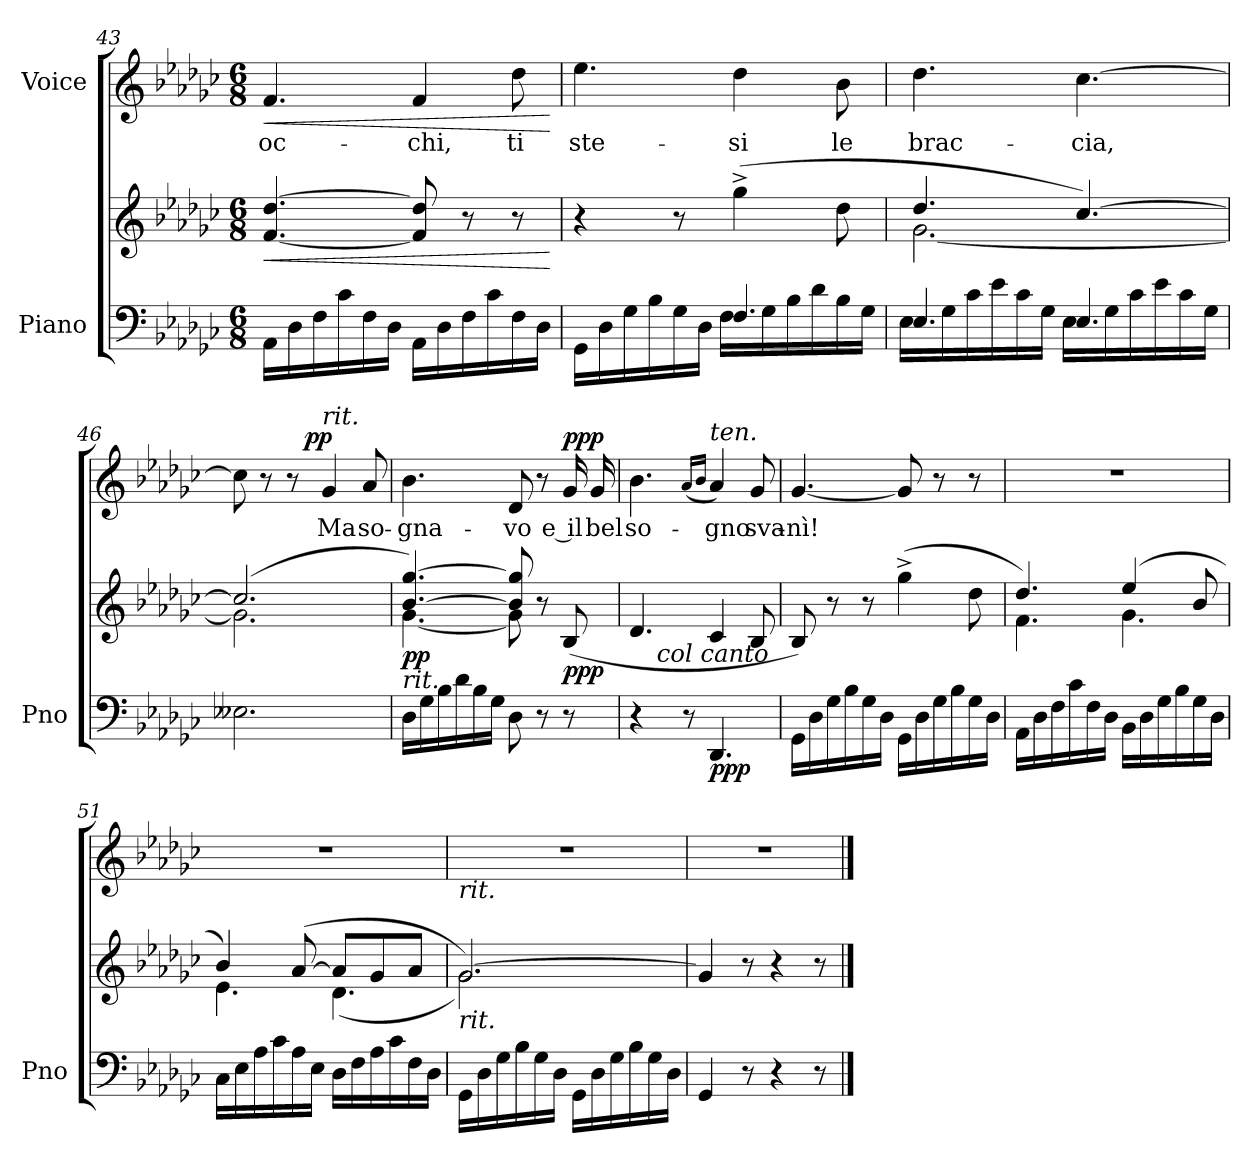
**kern	**kern	**dynam	**kern	**text	**dynam
*part2	*part2	*part2	*part1	*part1	*part1
*staff3	*staff2	*staff2/3	*staff1	*staff1	*staff1
*I"Piano	*	*	*I"Voice	*	*
*I'Pno	*	*	*	*	*
!!LO:LB:g=z
*clefF4	*clefG2	*	*clefG2	*	*
*k[b-e-a-d-g-c-]	*k[b-e-a-d-g-c-]	*	*k[b-e-a-d-g-c-]	*	*
*M6/8	*M6/8	*	*M6/8	*	*
=43	=43	=43	=43	=43	=43
!	!	!LO:HP:b	!	!LO:LY:b	!LO:HP:b
16AA-\LL	[4.f/ [4.dd-/	<	4.f/	oc-	<
16D-\	.	.	.	.	.
16F\	.	.	.	.	.
16c-\	.	.	.	.	.
16F\	.	.	.	.	.
16D-\JJ	.	.	.	.	.
!	!	!	!	!LO:LY:b	!
16AA-\LL	8f/] 8dd-/]	.	4f/	-chi,	.
16D-\	.	.	.	.	.
16F\	8r	.	.	.	.
16c-\	.	.	.	.	.
!	!	!	!	!LO:LY:b	!
16F\	8r	.	8dd-\	ti	.
16D-\JJ	.	.	.	.	.
.	.	[	.	.	[
=44	=44	=44	=44	=44	=44
*^	*	*	*	*	*
!	!	!	!	!	!LO:LY:b	!
16GG-\LL	4.ryy	4r	.	4.ee-\	ste-	.
16D-\	.	.	.	.	.	.
16G-\	.	.	.	.	.	.
16B-\	.	.	.	.	.	.
16G-\	.	8r	.	.	.	.
16D-\JJ	.	.	.	.	.	.
!	!	!	!	!	!LO:LY:b	!
4.F/	16F\LL	(4gg-^\	.	4dd-\	-si	.
.	16G-\	.	.	.	.	.
.	16B-\	.	.	.	.	.
.	16d-\	.	.	.	.	.
!	!	!	!	!	!LO:LY:b	!
.	16B-\	8dd-\	.	8b-\	le	.
.	16G-\JJ	.	.	.	.	.
!!LO:PB:g=z
=45	=45	=45	=45	=45	=45	=45
*	*	*^	*	*	*	*
!	!	!	!	!	!	!LO:LY:b	!
4.E-/	16E-\LL	4.dd-/	[2.g-\	.	4.dd-\	brac-	.
.	16G-\	.	.	.	.	.	.
.	16c-\	.	.	.	.	.	.
.	16e-\	.	.	.	.	.	.
.	16c-\	.	.	.	.	.	.
.	16G-\JJ	.	.	.	.	.	.
!	!	!	!	!	!	!LO:LY:b	!
4.E-/	16E-\LL	[4.cc-/)	.	.	[4.cc-\	-cia,	.
.	16G-\	.	.	.	.	.	.
.	16c-\	.	.	.	.	.	.
.	16e-\	.	.	.	.	.	.
.	16c-\	.	.	.	.	.	.
.	16G-\JJ	.	.	.	.	.	.
*v	*v	*	*	*	*	*	*
=46	=46	=46	=46	=46	=46	=46
*	*	*	*	*^	*	*
2.E--X\	(2.cc-/]	2.g-\]	.	8cc-\]	4ryy	.	.
.	.	.	.	8r	.	.	.
.	.	.	.	8r	16ryy	.	.
!	!	!	!	!	!	!	!LO:DY:a
.	.	.	.	.	4..ryy	.	pp
!	!	!	!	!LO:TX:a:i:t=rit.	!	!	!
!	!	!	!	!	!	!LO:LY:b	!
.	.	.	.	4g-/	.	Ma	.
!	!	!	!	!	!	!LO:LY:b	!
.	.	.	.	8a-/	.	so-	.
=47	=47	=47	=47	=47	=47	=47	=47
!	!LO:TX:b:i:t=rit.	!	!	!	!	!	!
!	!	!	!LO:DY:b	!	!	!LO:LY:b	!
*	*	*	*	*v	*v	*	*
16D-\LL	[4.b-/ [4.gg-/)	[4.g-\	pp	4.b-\	-gna-	.
16G-\	.	.	.	.	.	.
16B-\	.	.	.	.	.	.
16d-\	.	.	.	.	.	.
16B-\	.	.	.	.	.	.
16G-\JJ	.	.	.	.	.	.
!	!	!	!	!	!LO:LY:b	!
8D-\	8b-/] 8gg-/]	8g-\]	.	8d-/	-vo	.
8r	8r	4ryy	.	8r	.	.
!	!	!	!LO:DY:b	!	!LO:LY:b	!LO:DY:a
8r	(>8B-/	.	ppp	16g-/	e il	ppp
!	!	!	!	!	!LO:LY:b	!
.	.	.	.	16g-/	bel	.
!!LO:LB:g=z
=48	=48	=48	=48	=48	=48	=48
!	!	!	!	!	!LO:LY:b	!
4r	4.d-/	8ryy	.	4.b-\	so-	.
!	!	!LO:TX:b:i:t=col canto	!	!	!	!
.	.	2ryy	.	.	.	.
8r	.	.	.	.	.	.
.	.	.	.	(16qa-/LL	.	.
.	.	.	.	16qb-/JJ	.	.
!	!	!	!	!LO:TX:a:i:t=ten.	!	!
!	!	!	!LO:DY:b=2	!	!LO:LY:b	!
4.DD-/	4c-/	.	ppp	4a-/)	-gno	.
!	!	!	!	!	!LO:LY:b	!
.	8B-/	8ryy	.	8g-/	sva-	.
=49	=49	=49	=49	=49	=49	=49
!	!	!	!	!	!LO:LY:b	!
*	*v	*v	*	*	*	*
16GG-\LL	8B-/)	.	[4.g-/	-nì!	.
16D-\	.	.	.	.	.
16G-\	8r	.	.	.	.
16B-\	.	.	.	.	.
16G-\	8r	.	.	.	.
16D-\JJ	.	.	.	.	.
16GG-\LL	(4gg-^\	.	8g-/]	.	.
16D-\	.	.	.	.	.
16G-\	.	.	8r	.	.
16B-\	.	.	.	.	.
16G-\	8dd-\	.	8r	.	.
16D-\JJ	.	.	.	.	.
=50	=50	=50	=50	=50	=50
*	*^	*	*	*	*
16AA-\LL	4.dd-/)	4.f\	.	2.r	.	.
16D-\	.	.	.	.	.	.
16F\	.	.	.	.	.	.
16c-\	.	.	.	.	.	.
16F\	.	.	.	.	.	.
16D-\JJ	.	.	.	.	.	.
16BB-\LL	(4ee-/	4.g-\	.	.	.	.
16D-\	.	.	.	.	.	.
16G-\	.	.	.	.	.	.
16B-\	.	.	.	.	.	.
16G-\	8b-/	.	.	.	.	.
16D-\JJ	.	.	.	.	.	.
!!LO:LB:g=z
=51	=51	=51	=51	=51	=51	=51
16C-\LL	4b-/)	4.e-\	.	2.r	.	.
16E-\	.	.	.	.	.	.
16A-\	.	.	.	.	.	.
16c-\	.	.	.	.	.	.
16A-\	([8a-/	.	.	.	.	.
16E-\JJ	.	.	.	.	.	.
16D-\LL	8a-/L]	(4.d-\	.	.	.	.
16F\	.	.	.	.	.	.
16A-\	8g-/	.	.	.	.	.
16c-\	.	.	.	.	.	.
16F\	8a-/J	.	.	.	.	.
16D-\JJ	.	.	.	.	.	.
=52	=52	=52	=52	=52	=52	=52
!	!	!	!	!LO:TX:b:i:t=rit.	!	!
!	!LO:TX:b:i:t=rit.	!	!	!	!	!
16GG-\LL	[2.g-/)	2.g-\)	.	2.r	.	.
16D-\	.	.	.	.	.	.
16G-\	.	.	.	.	.	.
16B-\	.	.	.	.	.	.
16G-\	.	.	.	.	.	.
16D-\JJ	.	.	.	.	.	.
16GG-\LL	.	.	.	.	.	.
16D-\	.	.	.	.	.	.
16G-\	.	.	.	.	.	.
16B-\	.	.	.	.	.	.
16G-\	.	.	.	.	.	.
16D-\JJ	.	.	.	.	.	.
*	*v	*v	*	*	*	*
=53	=53	=53	=53	=53	=53
4GG-/	4g-/]	.	2.r	.	.
8r	8r	.	.	.	.
4r	4r	.	.	.	.
8r	8r	.	.	.	.
==	==	==	==	==	==
*-	*-	*-	*-	*-	*-
